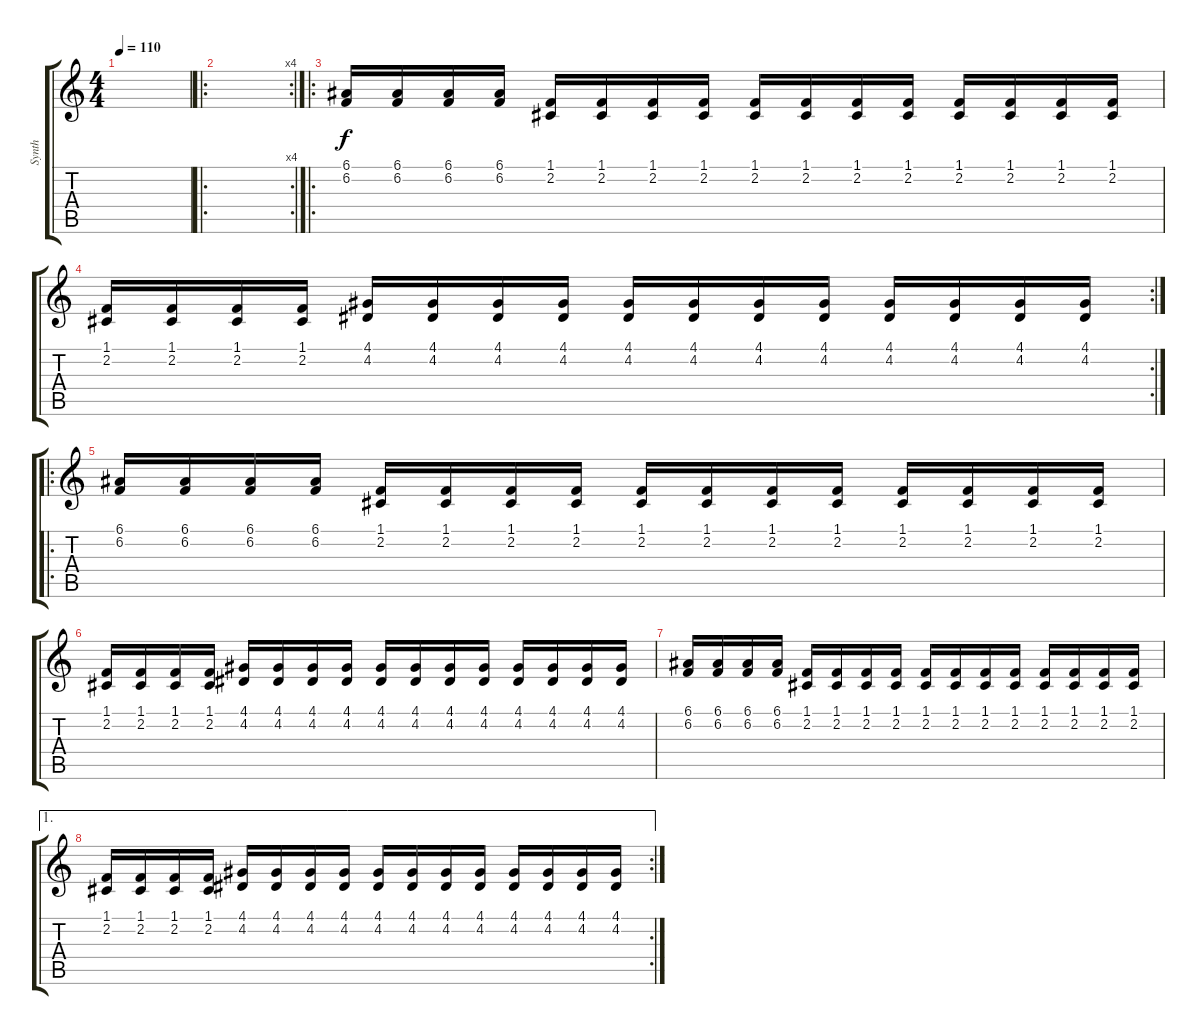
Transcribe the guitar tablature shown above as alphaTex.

\track ("Synth" "Synth") {instrument lead5charang}
\staff {score tabs}
\tuning (E4 B3 G3 D3 A2 E2) {hide}
\ts (4 4)
\tempo 110
\clef g2
\ks c
|
\ro
\rc 4
|
\ro
(6.1 6.2).16 (6.1 6.2).16 (6.1 6.2).16 (6.1 6.2).16 (1.1 2.2).16 (1.1 2.2).16 (1.1 2.2).16 (1.1 2.2).16 (1.1 2.2).16 (1.1 2.2).16 (1.1 2.2).16 (1.1 2.2).16 (1.1 2.2).16 (1.1 2.2).16 (1.1 2.2).16 (1.1 2.2).16 |
\rc 2
(1.1 2.2).16 (1.1 2.2).16 (1.1 2.2).16 (1.1 2.2).16 (4.1 4.2).16 (4.1 4.2).16 (4.1 4.2).16 (4.1 4.2).16 (4.1 4.2).16 (4.1 4.2).16 (4.1 4.2).16 (4.1 4.2).16 (4.1 4.2).16 (4.1 4.2).16 (4.1 4.2).16 (4.1 4.2).16 |
\ro
(6.1 6.2).16 (6.1 6.2).16 (6.1 6.2).16 (6.1 6.2).16 (1.1 2.2).16 (1.1 2.2).16 (1.1 2.2).16 (1.1 2.2).16 (1.1 2.2).16 (1.1 2.2).16 (1.1 2.2).16 (1.1 2.2).16 (1.1 2.2).16 (1.1 2.2).16 (1.1 2.2).16 (1.1 2.2).16 |
(1.1 2.2).16 (1.1 2.2).16 (1.1 2.2).16 (1.1 2.2).16 (4.1 4.2).16 (4.1 4.2).16 (4.1 4.2).16 (4.1 4.2).16 (4.1 4.2).16 (4.1 4.2).16 (4.1 4.2).16 (4.1 4.2).16 (4.1 4.2).16 (4.1 4.2).16 (4.1 4.2).16 (4.1 4.2).16 |
(6.1 6.2).16 (6.1 6.2).16 (6.1 6.2).16 (6.1 6.2).16 (1.1 2.2).16 (1.1 2.2).16 (1.1 2.2).16 (1.1 2.2).16 (1.1 2.2).16 (1.1 2.2).16 (1.1 2.2).16 (1.1 2.2).16 (1.1 2.2).16 (1.1 2.2).16 (1.1 2.2).16 (1.1 2.2).16 |
\ae 1
\rc 2
(1.1 2.2).16 (1.1 2.2).16 (1.1 2.2).16 (1.1 2.2).16 (4.1 4.2).16 (4.1 4.2).16 (4.1 4.2).16 (4.1 4.2).16 (4.1 4.2).16 (4.1 4.2).16 (4.1 4.2).16 (4.1 4.2).16 (4.1 4.2).16 (4.1 4.2).16 (4.1 4.2).16 (4.1 4.2).16
